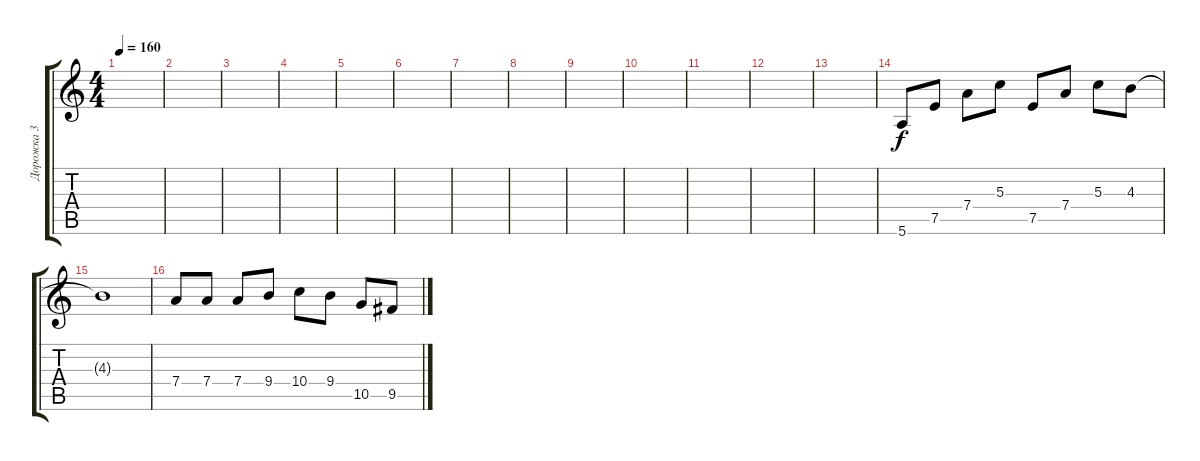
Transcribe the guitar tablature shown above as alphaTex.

\track ("Дорожка 3" "Дорожка 3") {instrument distortionguitar}
\staff {score tabs}
\tuning (E4 B3 G3 D3 A2 E2) {hide}
\ts (4 4)
\tempo 160
\clef g2
\ks c
|
|
|
|
|
|
|
|
|
|
|
|
|
5.6.8 7.5.8 7.4.8 5.3.8 7.5.8 7.4.8 5.3.8 4.3.8 |
4.3{t}.1 |
7.4.8 7.4.8 7.4.8 9.4.8 10.4.8 9.4.8 10.5.8 9.5.8
